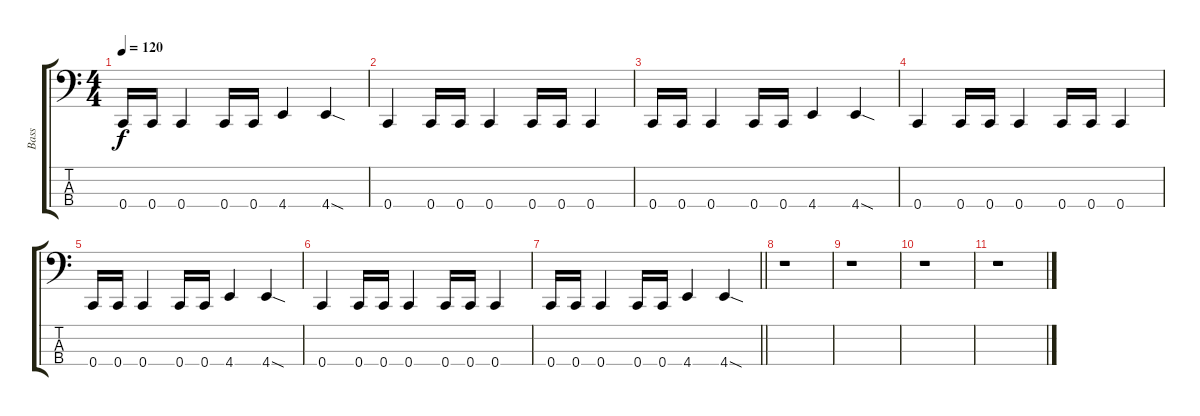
\track ("Bass" "Bass") {instrument electricbasspick}
\staff {score tabs}
\tuning (Eb2 Bb1 F1 C1) {hide}
\ts (4 4)
\tempo 120
\clef f4
\ks c
0.4.16{dy f} 0.4.16 0.4.4 0.4.16 0.4.16 4.4.4 4.4{sod}.4 |
0.4.4 0.4.16 0.4.16 0.4.4 0.4.16 0.4.16 0.4.4 |
0.4.16 0.4.16 0.4.4 0.4.16 0.4.16 4.4.4 4.4{sod}.4 |
0.4.4 0.4.16 0.4.16 0.4.4 0.4.16 0.4.16 0.4.4 |
0.4.16 0.4.16 0.4.4 0.4.16 0.4.16 4.4.4 4.4{sod}.4 |
0.4.4 0.4.16 0.4.16 0.4.4 0.4.16 0.4.16 0.4.4 |
\barLineRight lightlight
0.4.16 0.4.16 0.4.4 0.4.16 0.4.16 4.4.4 4.4{sod}.4 |
\section ("" "")
r.1 |
r.1 |
r.1 |
r.1
